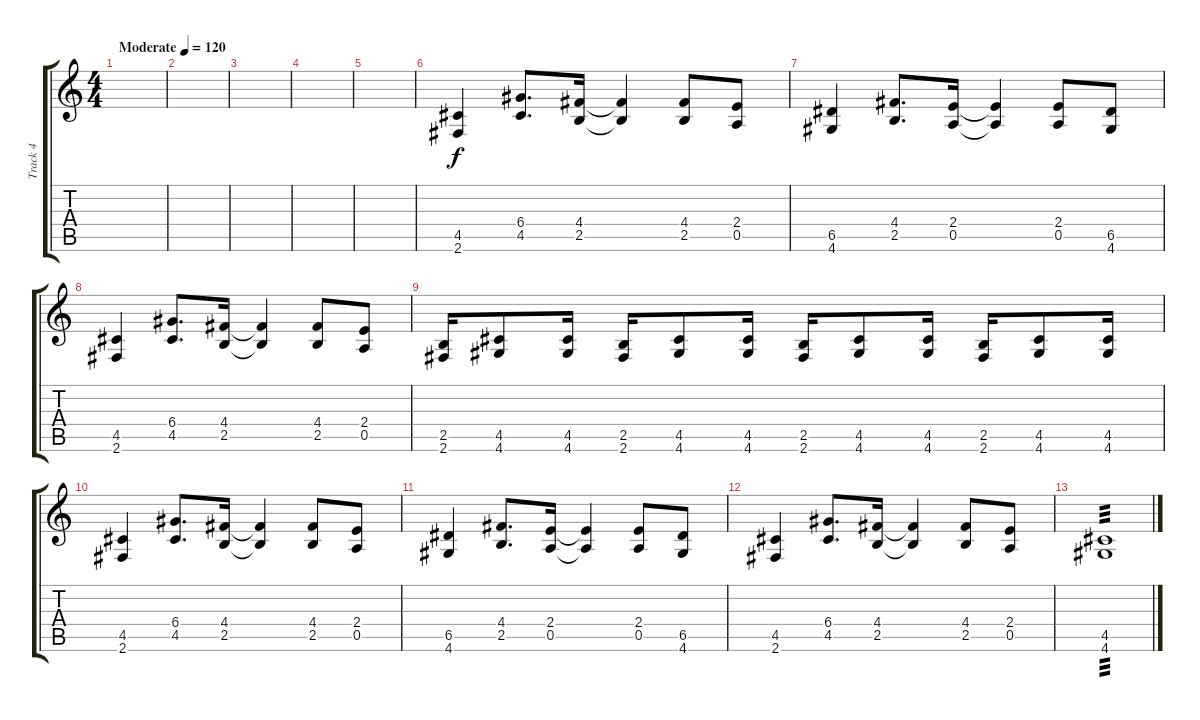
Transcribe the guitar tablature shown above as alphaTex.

\track ("Track 4" "Track 4") {instrument overdrivenguitar}
\staff {score tabs}
\tuning (E4 B3 G3 D3 A2 E2) {hide}
\ts (4 4)
\tempo (120 "Moderate")
\clef g2
\ks c
|
|
|
|
|
(4.5 2.6).4 (6.4 4.5).8{d} (4.4 2.5).16 (4.4{t} 2.5{t}).4 (4.4 2.5).8 (2.4 0.5).8 |
(6.5 4.6).4 (4.4 2.5).8{d} (2.4 0.5).16 (2.4{t} 0.5{t}).4 (2.4 0.5).8 (6.5 4.6).8 |
(4.5 2.6).4 (6.4 4.5).8{d} (4.4 2.5).16 (4.4{t} 2.5{t}).4 (4.4 2.5).8 (2.4 0.5).8 |
(2.5 2.6).16 (4.5 4.6).8 (4.5 4.6).16 (2.5 2.6).16 (4.5 4.6).8 (4.5 4.6).16 (2.5 2.6).16 (4.5 4.6).8 (4.5 4.6).16 (2.5 2.6).16 (4.5 4.6).8 (4.5 4.6).16 |
(4.5 2.6).4 (6.4 4.5).8{d} (4.4 2.5).16 (4.4{t} 2.5{t}).4 (4.4 2.5).8 (2.4 0.5).8 |
(6.5 4.6).4 (4.4 2.5).8{d} (2.4 0.5).16 (2.4{t} 0.5{t}).4 (2.4 0.5).8 (6.5 4.6).8 |
(4.5 2.6).4 (6.4 4.5).8{d} (4.4 2.5).16 (4.4{t} 2.5{t}).4 (4.4 2.5).8 (2.4 0.5).8 |
(4.5 4.6).1{tp 3}
